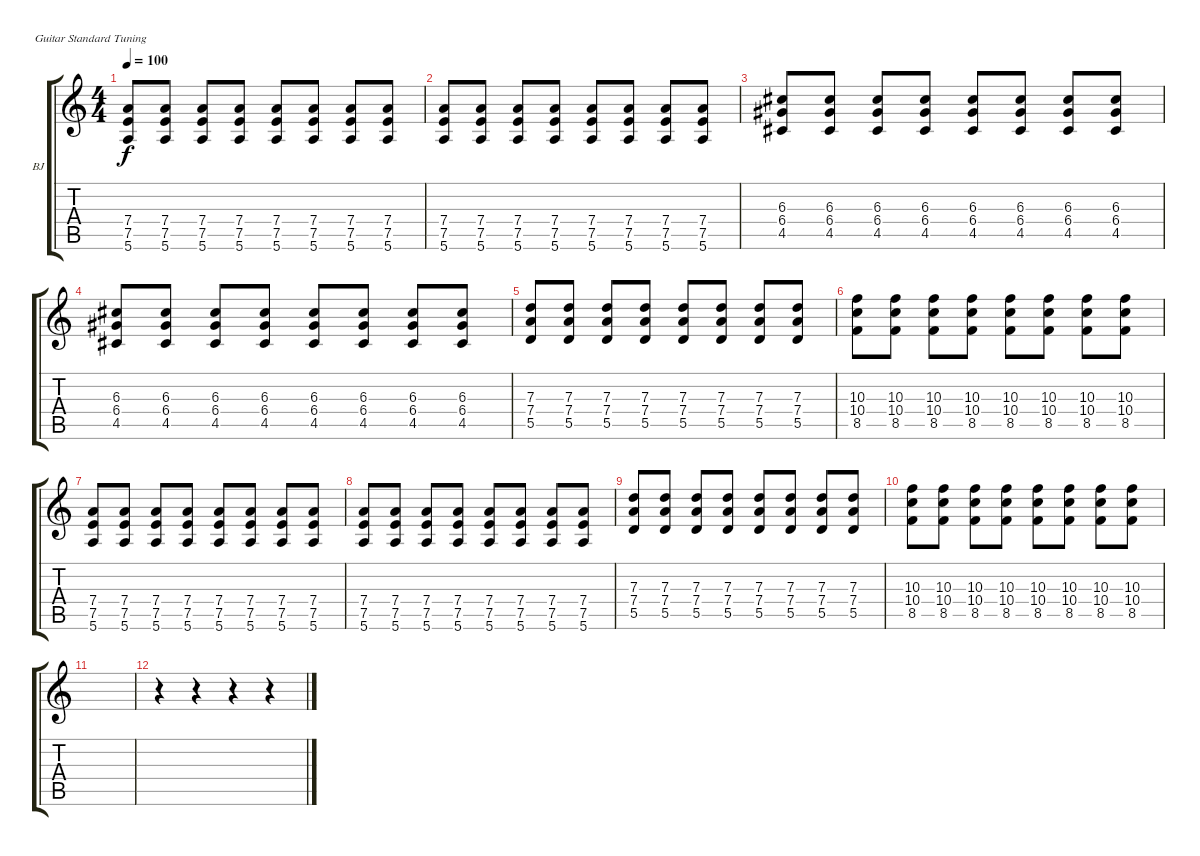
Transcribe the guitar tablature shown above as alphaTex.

\defaultSystemsLayout 4
\bracketExtendMode groupsimilarinstruments
\firstSystemTrackNameOrientation horizontal
\otherSystemsTrackNameOrientation horizontal
\track ("Rhythm Guitar- Billie Joe" "BJ") {instrument distortionguitar}
\staff {score tabs}
\tuning (E4 B3 G3 D3 A2 E2)
\ts (4 4)
\tempo 100
\clef g2
\ks c
(5.6 7.5 7.4).8{dy f} (5.6 7.5 7.4).8 (5.6 7.5 7.4).8 (5.6 7.5 7.4).8 (5.6 7.5 7.4).8 (5.6 7.5 7.4).8 (5.6 7.5 7.4).8 (5.6 7.5 7.4).8 |
(5.6 7.5 7.4).8 (5.6 7.5 7.4).8 (5.6 7.5 7.4).8 (5.6 7.5 7.4).8 (5.6 7.5 7.4).8 (5.6 7.5 7.4).8 (5.6 7.5 7.4).8 (5.6 7.5 7.4).8 |
(4.5 6.4 6.3).8 (4.5 6.4 6.3).8 (4.5 6.4 6.3).8 (4.5 6.4 6.3).8 (4.5 6.4 6.3).8 (4.5 6.4 6.3).8 (4.5 6.4 6.3).8 (4.5 6.4 6.3).8 |
(4.5 6.4 6.3).8 (4.5 6.4 6.3).8 (4.5 6.4 6.3).8 (4.5 6.4 6.3).8 (4.5 6.4 6.3).8 (4.5 6.4 6.3).8 (4.5 6.4 6.3).8 (4.5 6.4 6.3).8 |
(5.5 7.4 7.3).8 (5.5 7.4 7.3).8 (5.5 7.4 7.3).8 (5.5 7.4 7.3).8 (5.5 7.4 7.3).8 (5.5 7.4 7.3).8 (5.5 7.4 7.3).8 (5.5 7.4 7.3).8 |
(8.5 10.4 10.3).8 (8.5 10.4 10.3).8 (8.5 10.4 10.3).8 (8.5 10.4 10.3).8 (8.5 10.4 10.3).8 (8.5 10.4 10.3).8 (8.5 10.4 10.3).8 (8.5 10.4 10.3).8 |
(5.6 7.5 7.4).8 (5.6 7.5 7.4).8 (5.6 7.5 7.4).8 (5.6 7.5 7.4).8 (5.6 7.5 7.4).8 (5.6 7.5 7.4).8 (5.6 7.5 7.4).8 (5.6 7.5 7.4).8 |
(5.6 7.5 7.4).8 (5.6 7.5 7.4).8 (5.6 7.5 7.4).8 (5.6 7.5 7.4).8 (5.6 7.5 7.4).8 (5.6 7.5 7.4).8 (5.6 7.5 7.4).8 (5.6 7.5 7.4).8 |
(5.5 7.4 7.3).8 (5.5 7.4 7.3).8 (5.5 7.4 7.3).8 (5.5 7.4 7.3).8 (5.5 7.4 7.3).8 (5.5 7.4 7.3).8 (5.5 7.4 7.3).8 (5.5 7.4 7.3).8 |
(8.5 10.4 10.3).8 (8.5 10.4 10.3).8 (8.5 10.4 10.3).8 (8.5 10.4 10.3).8 (8.5 10.4 10.3).8 (8.5 10.4 10.3).8 (8.5 10.4 10.3).8 (8.5 10.4 10.3).8 |
|
r.4 r.4 r.4 r.4
